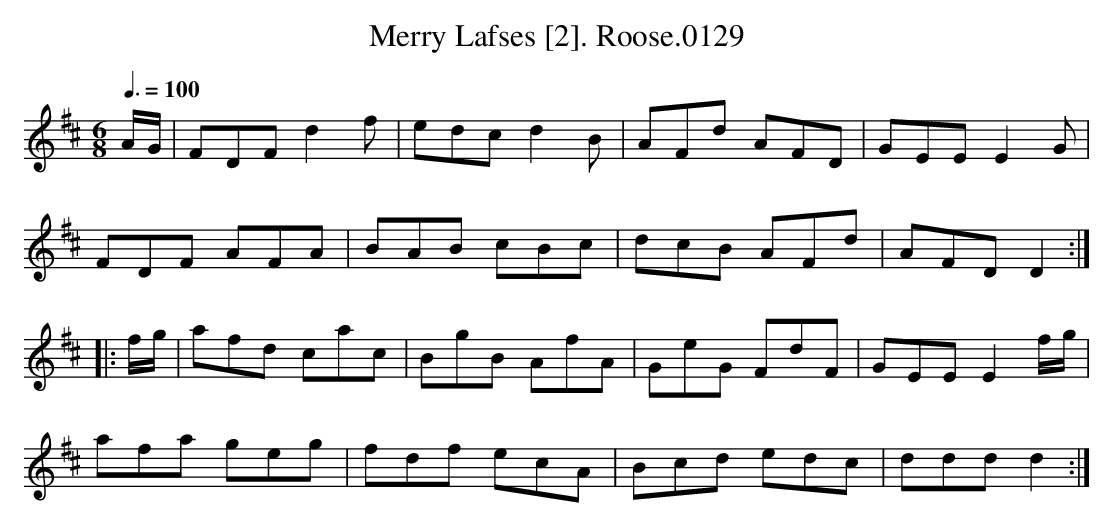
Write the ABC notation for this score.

X:1
T:Merry Lafses [2]. Roose.0129
M:6/8
L:1/8
Q:3/8=100
K:D
A/G/|FDF d2f|edc d2B|AFd AFD|GEE E2G|
FDF AFA|BAB cBc|dcB AFd|AFD D2:|
|:f/g/|afd cac|BgB AfA|GeG FdF|GEE E2 f/g/|
afa geg|fdf ecA|Bcd edc|ddd d2:|
